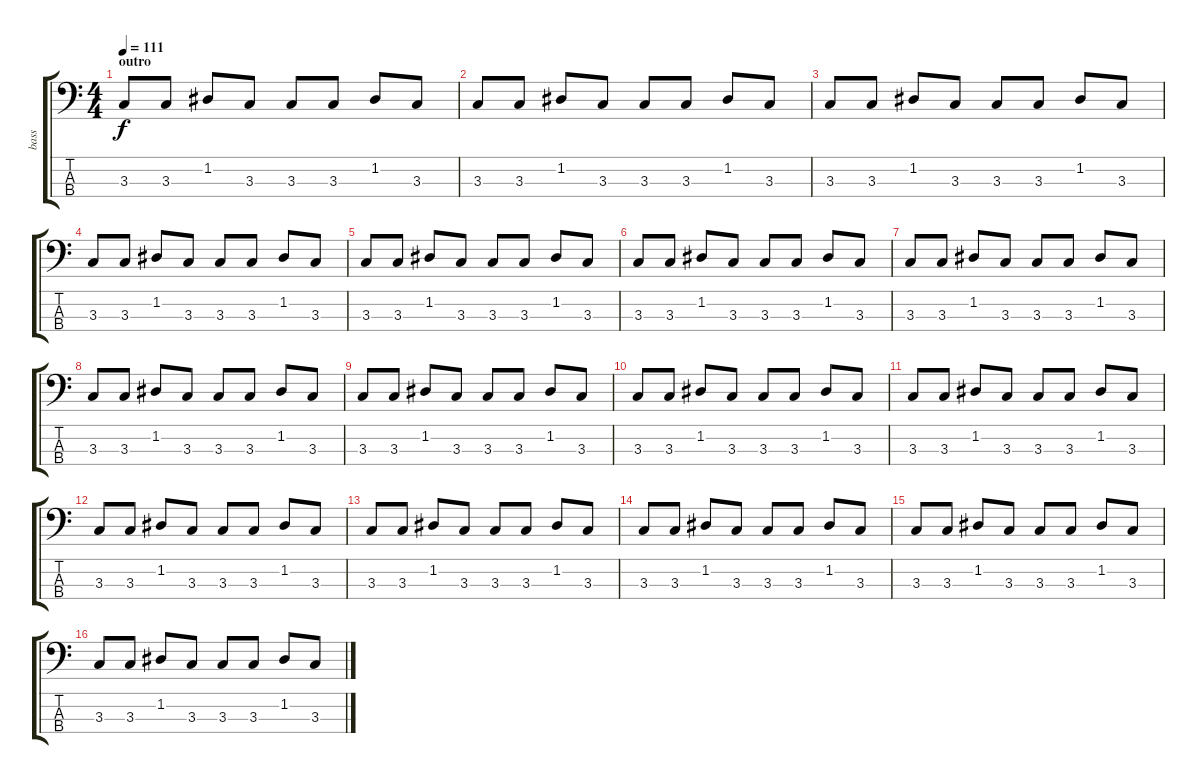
\track ("bass " "bass ") {instrument electricguitarjazz}
\staff {score tabs}
\tuning (G2 D2 A1 E1) {hide}
\ts (4 4)
\section ("" "outro")
\tempo 111
\clef f4
\ks c
3.3.8{dy f} 3.3.8 1.2.8 3.3.8 3.3.8 3.3.8 1.2.8 3.3.8 |
3.3.8 3.3.8 1.2.8 3.3.8 3.3.8 3.3.8 1.2.8 3.3.8 |
3.3.8 3.3.8 1.2.8 3.3.8 3.3.8 3.3.8 1.2.8 3.3.8 |
3.3.8 3.3.8 1.2.8 3.3.8 3.3.8 3.3.8 1.2.8 3.3.8 |
3.3.8 3.3.8 1.2.8 3.3.8 3.3.8 3.3.8 1.2.8 3.3.8 |
3.3.8 3.3.8 1.2.8 3.3.8 3.3.8 3.3.8 1.2.8 3.3.8 |
3.3.8 3.3.8 1.2.8 3.3.8 3.3.8 3.3.8 1.2.8 3.3.8 |
3.3.8 3.3.8 1.2.8 3.3.8 3.3.8 3.3.8 1.2.8 3.3.8 |
3.3.8 3.3.8 1.2.8 3.3.8 3.3.8 3.3.8 1.2.8 3.3.8 |
3.3.8 3.3.8 1.2.8 3.3.8 3.3.8 3.3.8 1.2.8 3.3.8 |
3.3.8 3.3.8 1.2.8 3.3.8 3.3.8 3.3.8 1.2.8 3.3.8 |
3.3.8 3.3.8 1.2.8 3.3.8 3.3.8 3.3.8 1.2.8 3.3.8 |
3.3.8 3.3.8 1.2.8 3.3.8 3.3.8 3.3.8 1.2.8 3.3.8 |
3.3.8 3.3.8 1.2.8 3.3.8 3.3.8 3.3.8 1.2.8 3.3.8 |
3.3.8 3.3.8 1.2.8 3.3.8 3.3.8 3.3.8 1.2.8 3.3.8 |
3.3.8 3.3.8 1.2.8 3.3.8 3.3.8 3.3.8 1.2.8 3.3.8
